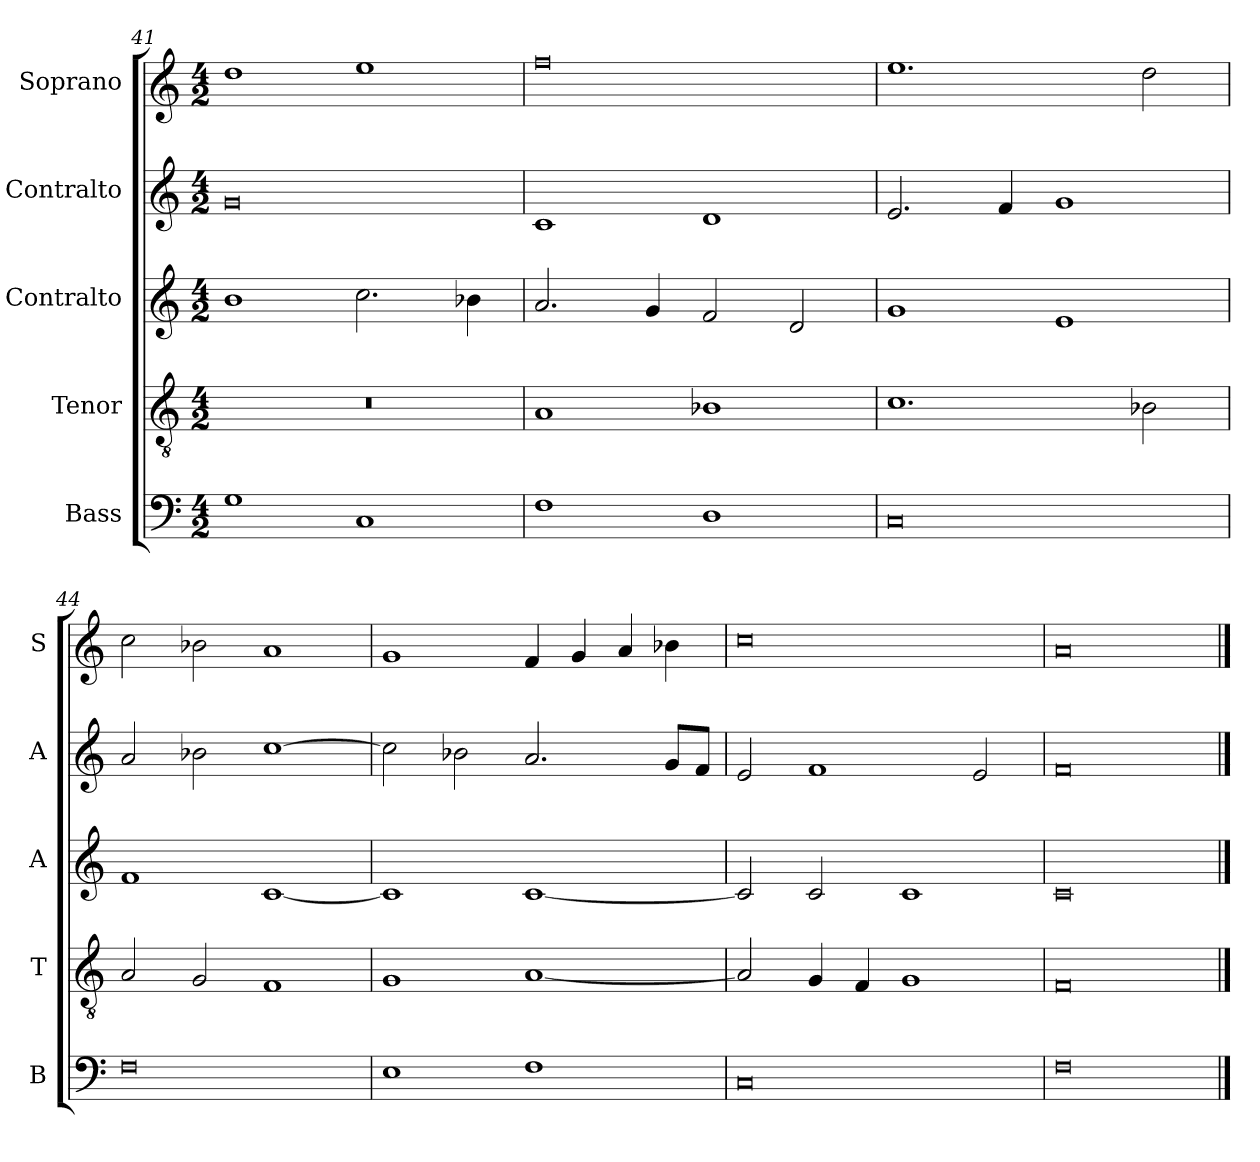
**kern	**kern	**kern	**kern	**kern
*part5	*part4	*part3	*part2	*part1
*staff5	*staff4	*staff3	*staff2	*staff1
*I"Bass	*I"Tenor	*I"Contralto	*I"Contralto	*I"Soprano
*I'B	*I'T	*I'A	*I'A	*I'S
*clefF4	*clefGv2	*clefG2	*clefG2	*clefG2
*k[]	*k[]	*k[]	*k[]	*k[]
*M4/2	*M4/2	*M4/2	*M4/2	*M4/2
=41	=41	=41	=41	=41
1G	0r	1b	0g	1dd
1C	.	2.cc	.	1ee
.	.	4b-X	.	.
=42	=42	=42	=42	=42
1F	1A	2.a	1c	0ff
.	.	4g	.	.
1D	1B-X	2f	1d	.
.	.	2d	.	.
=43	=43	=43	=43	=43
0C	1.c	1g	2.e	1.ee
.	.	.	4f	.
.	.	1e	1g	.
.	2B-X	.	.	2dd
=44	=44	=44	=44	=44
0F	2A	1f	2a	2cc
.	2G	.	2b-X	2b-X
.	1F	[1c	[1cc	1a
=45	=45	=45	=45	=45
1E	1G	1c]	2cc]	1g
.	.	.	2b-X	.
1F	[1A	[1c	2.a	4f
.	.	.	.	4g
.	.	.	.	4a
.	.	.	8g/L	4b-X
.	.	.	8f/J	.
=46	=46	=46	=46	=46
0C	2A]	2c]	2e	0cc
.	4G	2c	1f	.
.	4F	.	.	.
.	1G	1c	.	.
.	.	.	2e	.
=47	=47	=47	=47	=47
0F	0F	0c	0f	0a
==	==	==	==	==
*-	*-	*-	*-	*-
